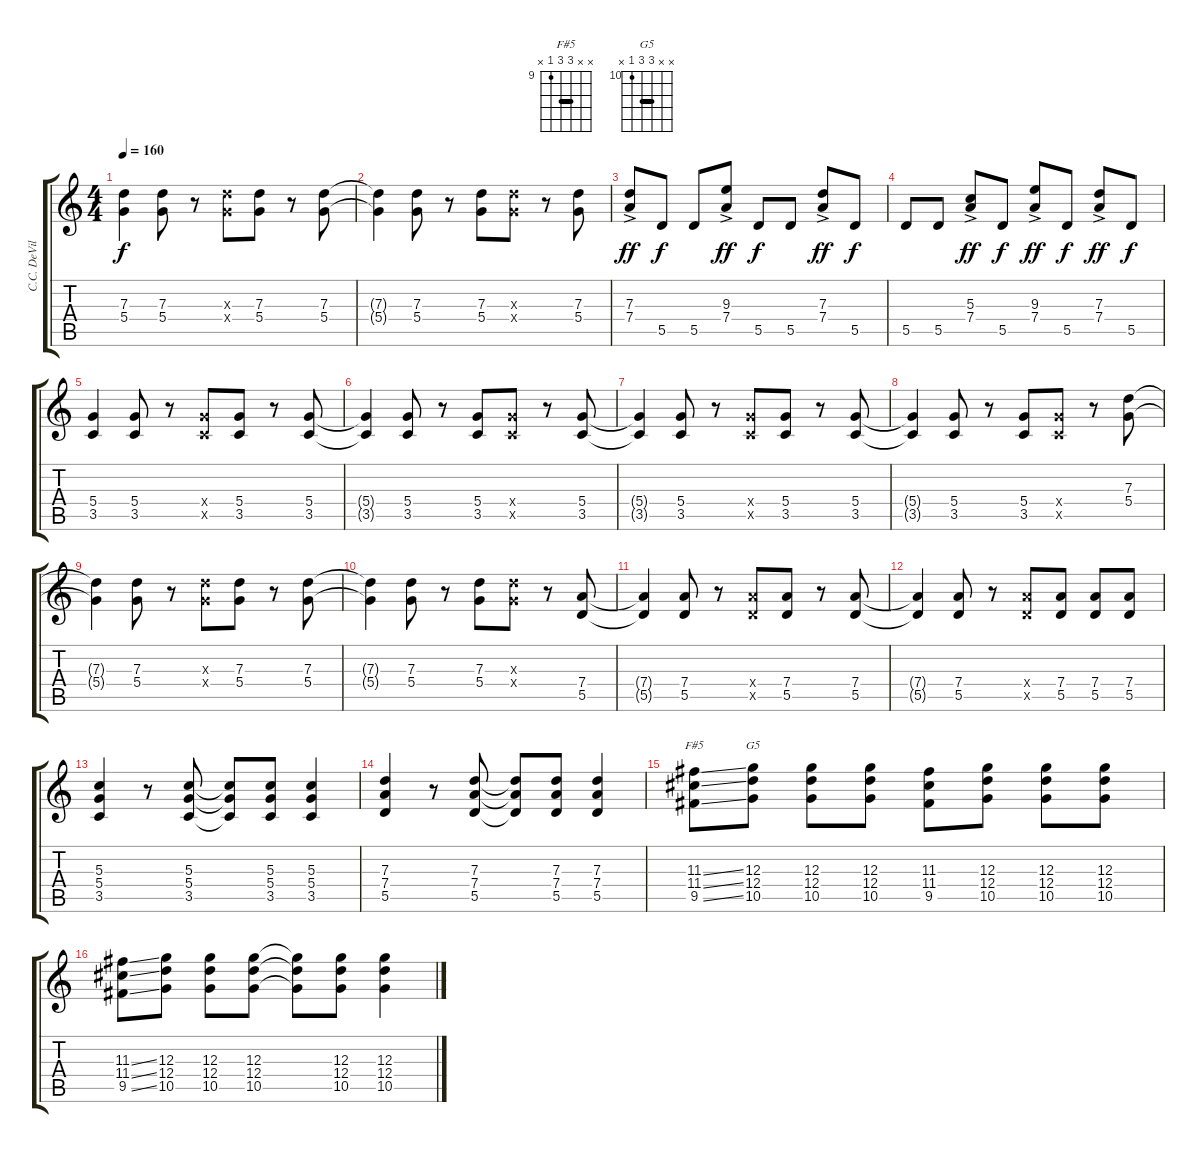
\track ("C.C. DeVille" "C.C. DeVil") {instrument distortionguitar}
\staff {score tabs}
\tuning (E4 B3 G3 D3 A2 E2) {hide}
\chord ("F#5" x x 11 11 9 x) {firstfret 9 barre 11}
\chord ("G5" x x 12 12 10 x) {firstfret 10 barre 12}
\ts (4 4)
\tempo 160
\clef g2
\ks c
(7.3 5.4).4{dy f} (7.3 5.4).8 r.8 (7.3{x} 5.4{x}).8 (7.3 5.4).8 r.8 (7.3 5.4).8 |
(7.3{t} 5.4{t}).4 (7.3 5.4).8 r.8 (7.3 5.4).8 (7.3{x} 5.4{x}).8 r.8 (7.3 5.4).8 |
(7.3 7.4{ac}).8{dy ff} 5.5.8{dy f} 5.5.8 (9.3 7.4{ac}).8{dy ff} 5.5.8{dy f} 5.5.8 (7.3 7.4{ac}).8{dy ff} 5.5.8{dy f} |
5.5.8 5.5.8 (5.3 7.4{ac}).8{dy ff} 5.5.8{dy f} (9.3 7.4{ac}).8{dy ff} 5.5.8{dy f} (7.3 7.4{ac}).8{dy ff} 5.5.8{dy f} |
(5.4 3.5).4 (5.4 3.5).8 r.8 (5.4{x} 3.5{x}).8 (5.4 3.5).8 r.8 (5.4 3.5).8 |
(5.4{t} 3.5{t}).4 (5.4 3.5).8 r.8 (5.4 3.5).8 (5.4{x} 3.5{x}).8 r.8 (5.4 3.5).8 |
(5.4{t} 3.5{t}).4 (5.4 3.5).8 r.8 (5.4{x} 3.5{x}).8 (5.4 3.5).8 r.8 (5.4 3.5).8 |
(5.4{t} 3.5{t}).4 (5.4 3.5).8 r.8 (5.4 3.5).8 (5.4{x} 3.5{x}).8 r.8 (7.3 5.4).8 |
(7.3{t} 5.4{t}).4 (7.3 5.4).8 r.8 (7.3{x} 5.4{x}).8 (7.3 5.4).8 r.8 (7.3 5.4).8 |
(7.3{t} 5.4{t}).4 (7.3 5.4).8 r.8 (7.3 5.4).8 (7.3{x} 5.4{x}).8 r.8 (7.4 5.5).8 |
(7.4{t} 5.5{t}).4 (7.4 5.5).8 r.8 (7.4{x} 5.5{x}).8 (7.4 5.5).8 r.8 (7.4 5.5).8 |
(7.4{t} 5.5{t}).4 (7.4 5.5).8 r.8 (7.4{x} 5.5{x}).8 (7.4 5.5).8 (7.4 5.5).8 (7.4 5.5).8 |
(5.3 5.4 3.5).4 r.8 (5.3 5.4 3.5).8 (5.3{t} 5.4{t} 3.5{t}).8 (5.3 5.4 3.5).8 (5.3 5.4 3.5).4 |
(7.3 7.4 5.5).4 r.8 (7.3 7.4 5.5).8 (7.3{t} 7.4{t} 5.5{t}).8 (7.3 7.4 5.5).8 (7.3 7.4 5.5).4 |
(11.3{ss} 11.4{ss} 9.5{ss}).8{ch "F#5"} (12.3 12.4 10.5).8{ch "G5"} (12.3 12.4 10.5).8 (12.3 12.4 10.5).8 (11.3 11.4 9.5).8 (12.3 12.4 10.5).8 (12.3 12.4 10.5).8 (12.3 12.4 10.5).8 |
(11.3{ss} 11.4{ss} 9.5{ss}).8 (12.3 12.4 10.5).8 (12.3 12.4 10.5).8 (12.3 12.4 10.5).8 (12.3{t} 12.4{t} 10.5{t}).8 (12.3 12.4 10.5).8 (12.3 12.4 10.5).4
